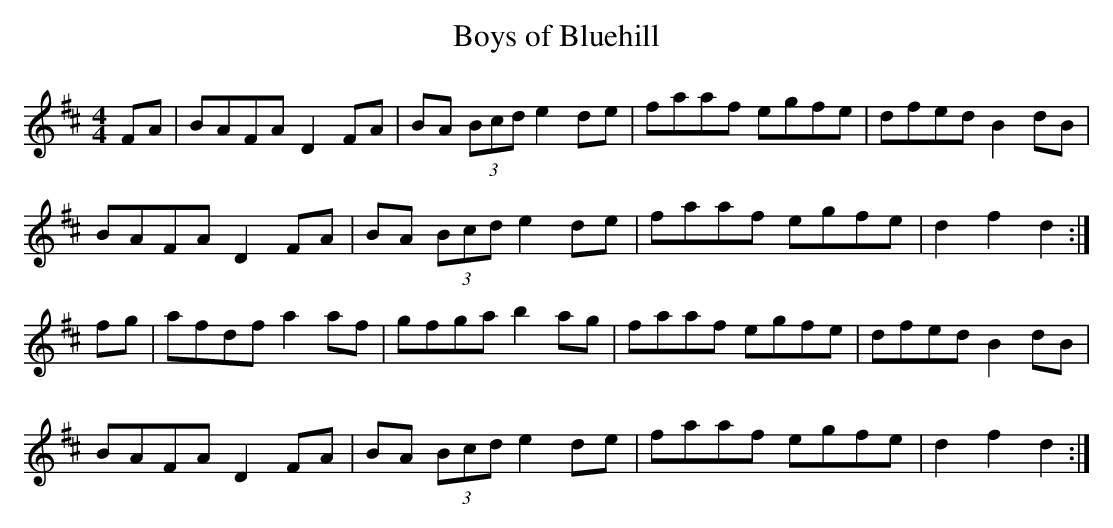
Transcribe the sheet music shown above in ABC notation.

X:1
T: Boys of Bluehill
M: 4/4
L: 1/8
K: D
FA|BAFA D2FA|BA (3Bcd e2de|faaf egfe|dfed B2dB|
BAFA D2FA|BA (3Bcd e2de|faaf egfe|d2 f2 d2 :|
fg|afdf a2af|gfga b2ag|faaf egfe|dfed B2dB|
BAFA D2FA|BA (3Bcd e2de|faaf egfe|d2 f2 d2 :|
